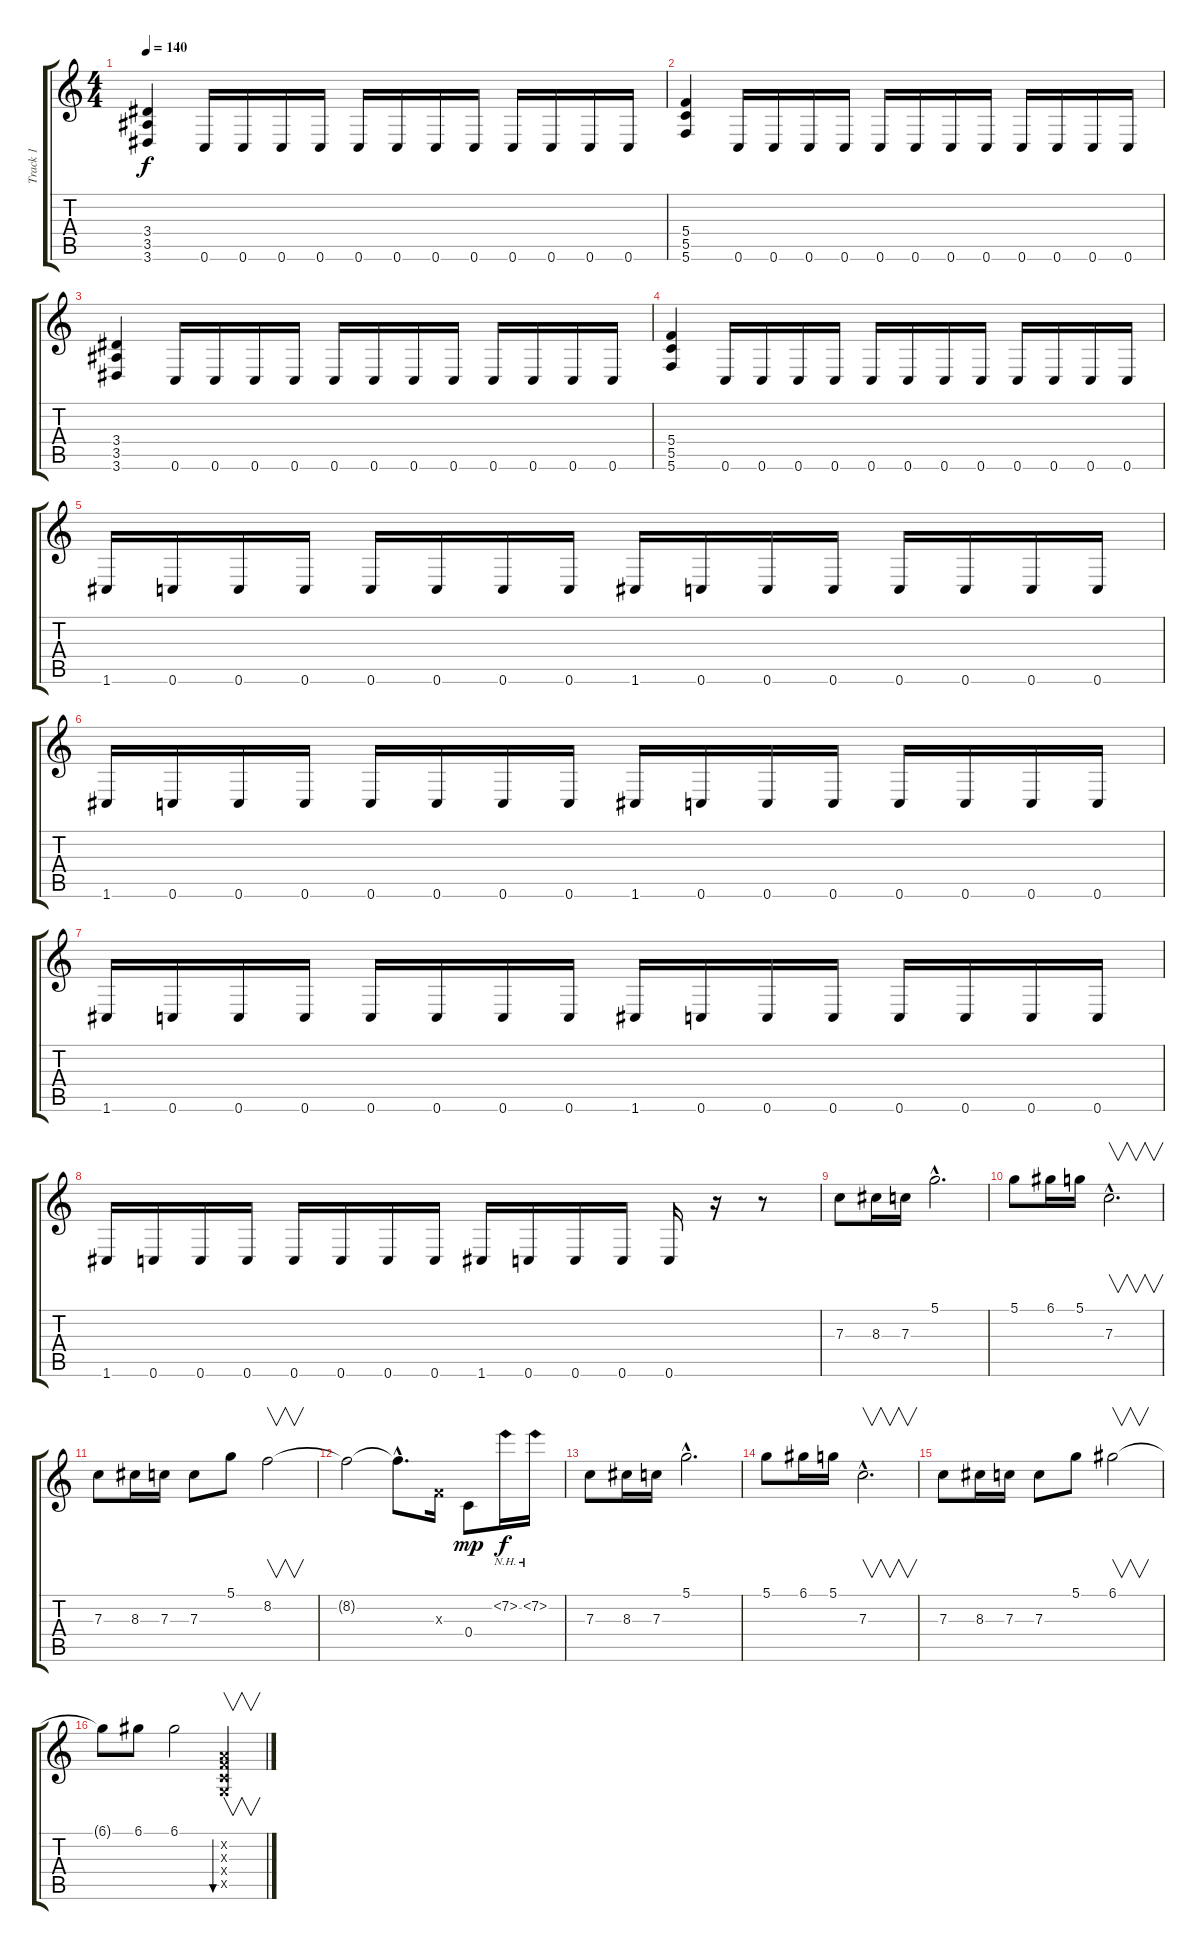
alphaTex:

\track ("Track 1" "Track 1") {instrument distortionguitar}
\staff {score tabs}
\tuning (D4 A3 F3 C3 G2 C2) {hide}
\ts (4 4)
\tempo 140
\clef g2
\ks c
(3.4 3.5 3.6).4{dy f} 0.6.16 0.6.16 0.6.16 0.6.16 0.6.16 0.6.16 0.6.16 0.6.16 0.6.16 0.6.16 0.6.16 0.6.16 |
(5.4 5.5 5.6).4 0.6.16 0.6.16 0.6.16 0.6.16 0.6.16 0.6.16 0.6.16 0.6.16 0.6.16 0.6.16 0.6.16 0.6.16 |
(3.4 3.5 3.6).4 0.6.16 0.6.16 0.6.16 0.6.16 0.6.16 0.6.16 0.6.16 0.6.16 0.6.16 0.6.16 0.6.16 0.6.16 |
(5.4 5.5 5.6).4 0.6.16 0.6.16 0.6.16 0.6.16 0.6.16 0.6.16 0.6.16 0.6.16 0.6.16 0.6.16 0.6.16 0.6.16 |
1.6.16 0.6.16 0.6.16 0.6.16 0.6.16 0.6.16 0.6.16 0.6.16 1.6.16 0.6.16 0.6.16 0.6.16 0.6.16 0.6.16 0.6.16 0.6.16 |
1.6.16 0.6.16 0.6.16 0.6.16 0.6.16 0.6.16 0.6.16 0.6.16 1.6.16 0.6.16 0.6.16 0.6.16 0.6.16 0.6.16 0.6.16 0.6.16 |
1.6.16 0.6.16 0.6.16 0.6.16 0.6.16 0.6.16 0.6.16 0.6.16 1.6.16 0.6.16 0.6.16 0.6.16 0.6.16 0.6.16 0.6.16 0.6.16 |
1.6.16 0.6.16 0.6.16 0.6.16 0.6.16 0.6.16 0.6.16 0.6.16 1.6.16 0.6.16 0.6.16 0.6.16 0.6.16 r.16 r.8 |
7.3.8 8.3.16 7.3.16 5.1{hac}.2{d} |
5.1.8 6.1.16 5.1.16 7.3{hac}.2{v d} |
7.3.8 8.3.16 7.3.16 7.3.8 5.1.8 8.2.2{v} |
8.2{t}.2 8.2{hac t}.8{d} 0.3{x}.16 0.4.8{dy mp} 7.2{nh}.16{dy f} 7.2{nh}.16 |
7.3.8 8.3.16 7.3.16 5.1{hac}.2{d} |
5.1.8 6.1.16 5.1.16 7.3{hac}.2{v d} |
7.3.8 8.3.16 7.3.16 7.3.8 5.1.8 6.1.2{v} |
6.1{t}.8 6.1.8 6.1.2 (0.2{x} 0.3{x} 0.4{x} 0.5{x}).4{v bu 120}
